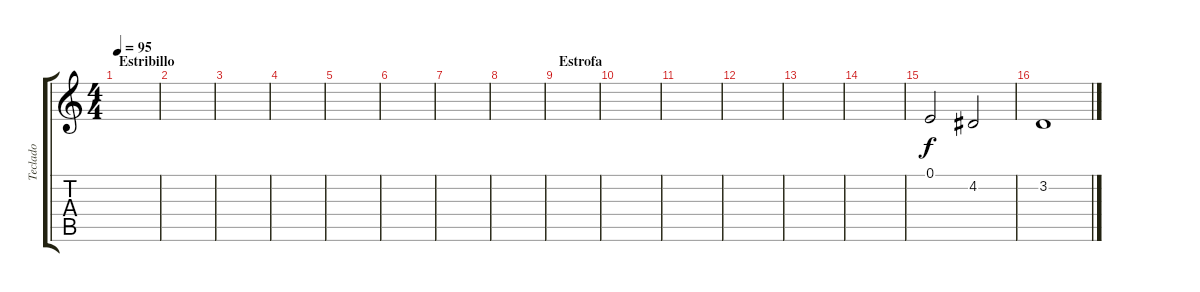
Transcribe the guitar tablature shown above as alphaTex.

\track ("Teclado" "Teclado") {instrument choiraahs}
\staff {score tabs}
\tuning (E4 B3 G3 D3 A2 E2) {hide}
\ts (4 4)
\section ("" "Estribillo")
\tempo 95
\clef g2
\ks c
|
|
|
|
|
|
|
|
\section ("" "Estrofa")
|
|
|
|
|
|
0.1.2 4.2.2 |
3.2.1
